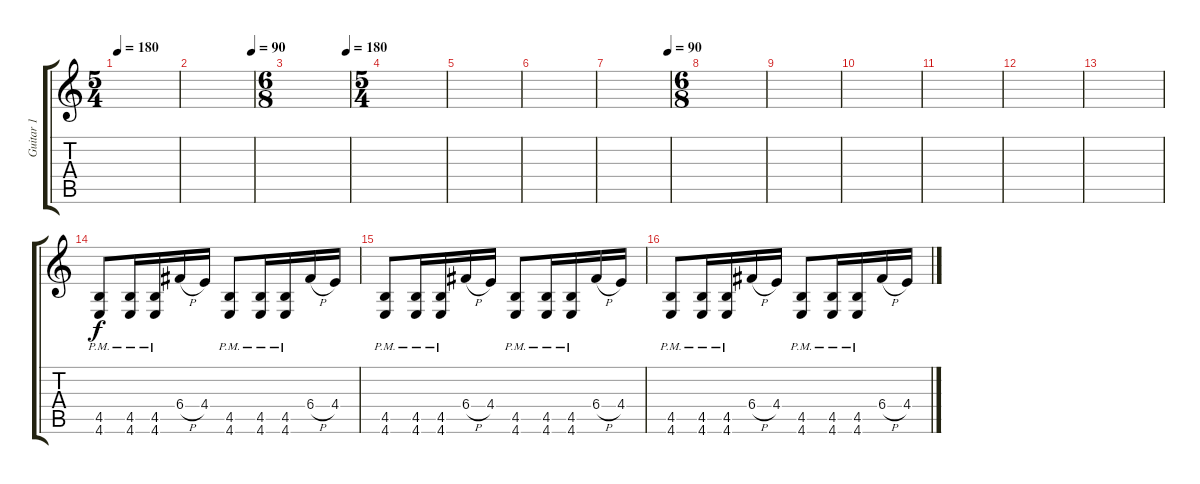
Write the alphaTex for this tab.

\track ("Guitar 1" "Guitar 1") {instrument distortionguitar}
\staff {score tabs}
\tuning (D4 A3 F3 C3 G2 C2) {hide}
\ts (5 4)
\tempo 180
\clef g2
\ks c
|
\tempo (90 0.975)
|
\ts (6 8)
\tempo (180 0.9583333333333334)
|
\ts (5 4)
|
|
|
\tempo (90 0.975)
|
\ts (6 8)
|
|
|
|
|
|
(4.5{pm} 4.6{pm}).8 (4.5{pm} 4.6{pm}).16 (4.5{pm} 4.6{pm}).16 6.4{h}.16 4.4.16 (4.5{pm} 4.6{pm}).8 (4.5{pm} 4.6{pm}).16 (4.5{pm} 4.6{pm}).16 6.4{h}.16 4.4.16 |
(4.5{pm} 4.6{pm}).8 (4.5{pm} 4.6{pm}).16 (4.5{pm} 4.6{pm}).16 6.4{h}.16 4.4.16 (4.5{pm} 4.6{pm}).8 (4.5{pm} 4.6{pm}).16 (4.5{pm} 4.6{pm}).16 6.4{h}.16 4.4.16 |
(4.5{pm} 4.6{pm}).8 (4.5{pm} 4.6{pm}).16 (4.5{pm} 4.6{pm}).16 6.4{h}.16 4.4.16 (4.5{pm} 4.6{pm}).8 (4.5{pm} 4.6{pm}).16 (4.5{pm} 4.6{pm}).16 6.4{h}.16 4.4.16
